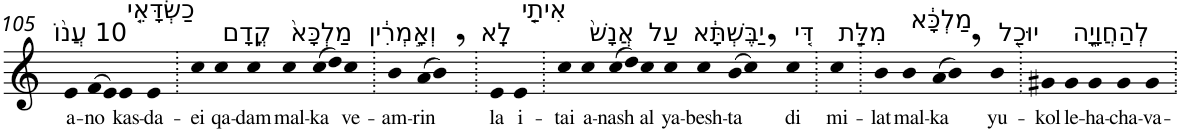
**kern	**text
*part1	*part1
*staff1	*staff1
*I"Piano	*
*I'Pno	*
!!LO:PB:g=z
*clefG2	*
*k[]	*
=105	=105
!LO:TX:a:t=10 עֲנ֨וֹ	!
!	!LO:LY:b
4e	a-
!	!LO:LY:b
(>8f	-no
8e)	.
!LO:TX:a:t=כַשְׂדָּאֵ֤י	!
!	!LO:LY:b
4e	kas-
!	!LO:LY:b
4e	-da-
=106.	=106.
!	!LO:LY:b
4cc	-ei
!LO:TX:a:t=קֳדָם	!
!	!LO:LY:b
4cc	qa-
!	!LO:LY:b
4cc	-dam
!LO:TX:a:t=מַלְכָּא֙	!
!	!LO:LY:b
4cc	mal-
!	!LO:LY:b
(>8cc	-ka
8dd)	.
!LO:TX:a:t=וְאָ֣מְרִ֔ין	!
!	!LO:LY:b
4cc	ve-
=107.	=107.
!	!LO:LY:b
4b	-am-
!	!LO:LY:b
(>8a	-rin
8b,)	.
=108.	=108.
!LO:TX:a:t=לָֽא	!
!	!LO:LY:b
4e	la
!LO:TX:a:t=אִיתַ֤י	!
!	!LO:LY:b
4e	i-
=109.	=109.
!	!LO:LY:b
4cc	-tai
!LO:TX:a:t=אֲנָשׁ֙	!
!	!LO:LY:b
4cc	a-
!	!LO:LY:b
(>8cc	-nash
8dd)	.
!LO:TX:a:t=עַל	!
!	!LO:LY:b
4cc	al
!LO:TX:a:t=יַבֶּשְׁתָּ֔א	!
!	!LO:LY:b
4cc	ya-
!	!LO:LY:b
4cc	-besh-
!	!LO:LY:b
(>8b	-ta
8cc,)	.
!LO:TX:a:t=דִּ֚י	!
!	!LO:LY:b
4cc	di
=110.	=110.
!LO:TX:a:t=מִלַּ֣ת	!
!	!LO:LY:b
4cc	mi-
=111.	=111.
!	!LO:LY:b
4b	-lat
!LO:TX:a:t=מַלְכָּ֔א	!
!	!LO:LY:b
4b	mal-
!	!LO:LY:b
(>8a	-ka
8b,)	.
!LO:TX:a:t=יוּכַ֖ל	!
!	!LO:LY:b
4b	yu-
=112.	=112.
!	!LO:LY:b
4g#X	-kol
!LO:TX:a:t=לְהַחֲוָיָ֑ה	!
!	!LO:LY:b
4g#	le-
!	!LO:LY:b
4g#	-ha-
!	!LO:LY:b
4g#	-cha-
!	!LO:LY:b
4g#	-va-
=.	=.
*-	*-
